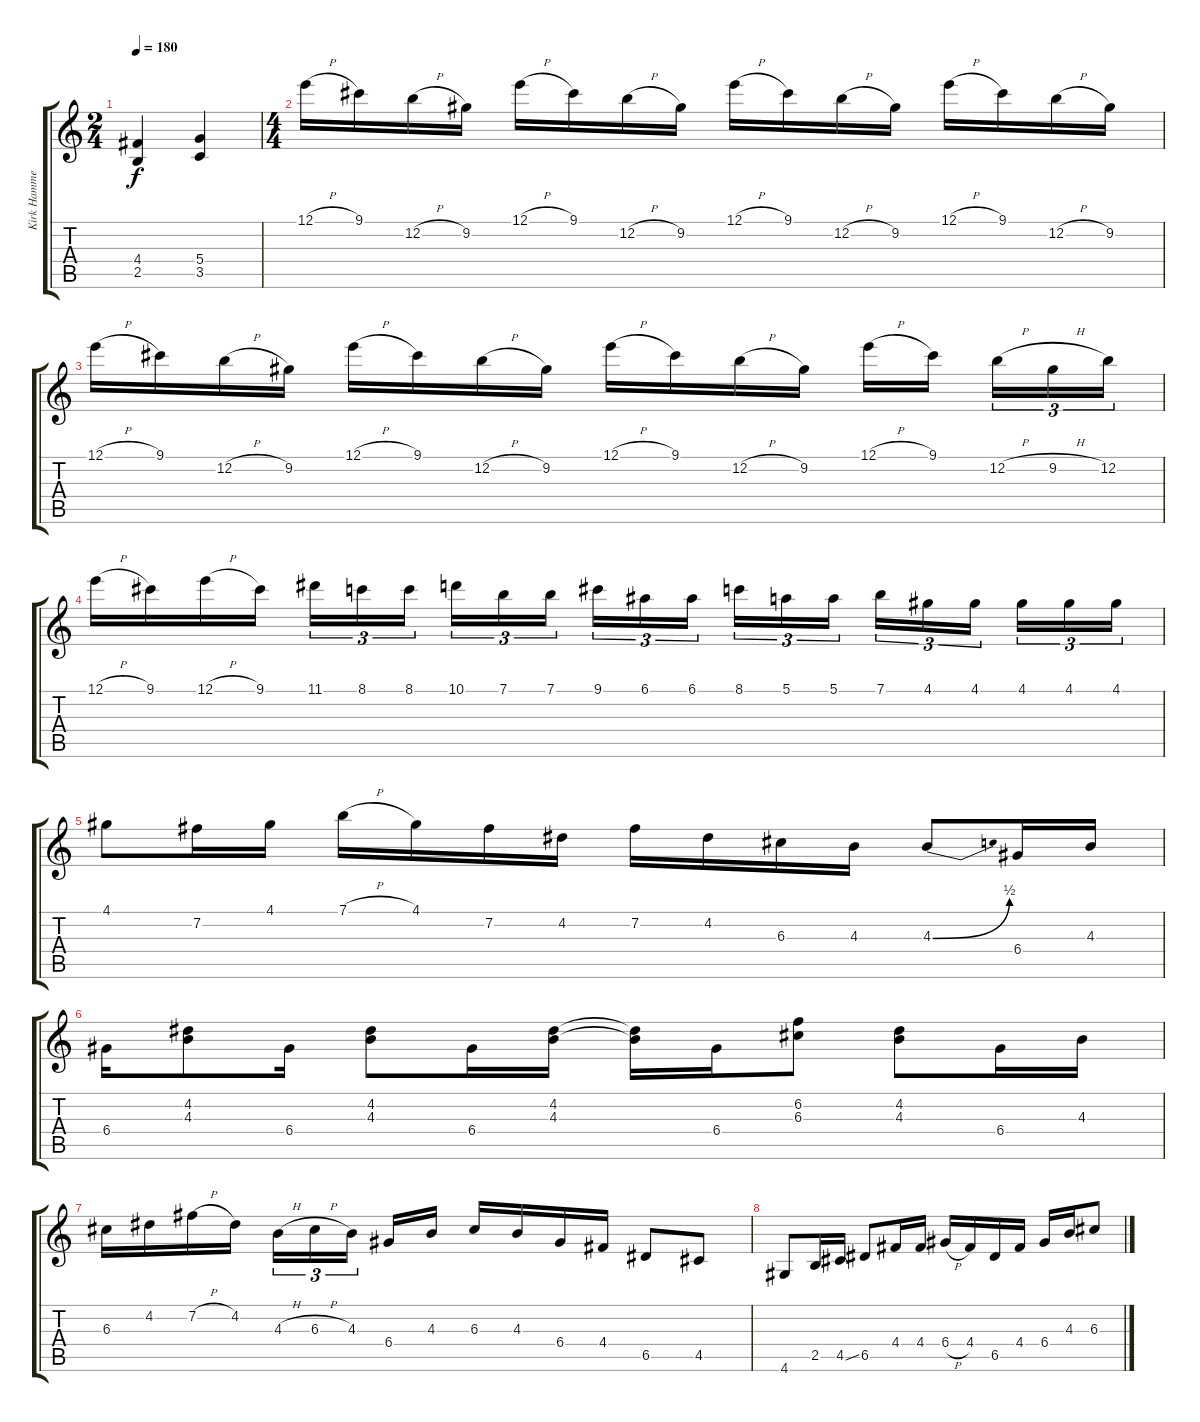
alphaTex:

\track ("Kirk Hammett" "Kirk Hamme") {instrument distortionguitar}
\staff {score tabs}
\tuning (E4 B3 G3 D3 A2 E2) {hide}
\ts (2 4)
\tempo 180
\clef g2
\ks c
(4.4 2.5).4{dy f} (5.4 3.5).4 |
\ts (4 4)
12.1{h}.16 9.1.16 12.2{h}.16 9.2.16 12.1{h}.16 9.1.16 12.2{h}.16 9.2.16 12.1{h}.16 9.1.16 12.2{h}.16 9.2.16 12.1{h}.16 9.1.16 12.2{h}.16 9.2.16 |
12.1{h}.16 9.1.16 12.2{h}.16 9.2.16 12.1{h}.16 9.1.16 12.2{h}.16 9.2.16 12.1{h}.16 9.1.16 12.2{h}.16 9.2.16 12.1{h}.16 9.1.16 12.2{h}.16{tu (3 2)} 9.2{h}.16{tu (3 2)} 12.2.16{tu (3 2)} |
12.1{h}.16 9.1.16 12.1{h}.16 9.1.16 11.1.16{tu (3 2)} 8.1.16{tu (3 2)} 8.1.16{tu (3 2)} 10.1.16{tu (3 2)} 7.1.16{tu (3 2)} 7.1.16{tu (3 2)} 9.1.16{tu (3 2)} 6.1.16{tu (3 2)} 6.1.16{tu (3 2)} 8.1.16{tu (3 2)} 5.1.16{tu (3 2)} 5.1.16{tu (3 2)} 7.1.16{tu (3 2)} 4.1.16{tu (3 2)} 4.1.16{tu (3 2)} 4.1.16{tu (3 2)} 4.1.16{tu (3 2)} 4.1.16{tu (3 2)} |
4.1.8 7.2.16 4.1.16 7.1{h}.16 4.1.16 7.2.16 4.2.16 7.2.16 4.2.16 6.3.16 4.3.16 4.3{be (bend 0 0 60 2)}.8 6.4.16 4.3.16 |
6.4.16 (4.2 4.3).8 6.4.16 (4.2 4.3).8 6.4.16 (4.2 4.3).16 (4.2{t} 4.3{t}).16 6.4.16 (6.2 6.3).8 (4.2 4.3).8 6.4.16 4.3.16 |
6.3.16 4.2.16 7.2{h}.16 4.2.16 4.3{h}.16{tu (3 2)} 6.3{h}.16{tu (3 2)} 4.3.16{tu (3 2)} 6.4.16 4.3.16 6.3.16 4.3.16 6.4.16 4.4.16 6.5.8 4.5.8 |
4.6.8 2.5.16 4.5{ss}.16 6.5.8 4.4.16 4.4.16 6.4{h}.16 4.4.16 6.5.16 4.4.16 6.4.16 4.3.16 6.3.8
